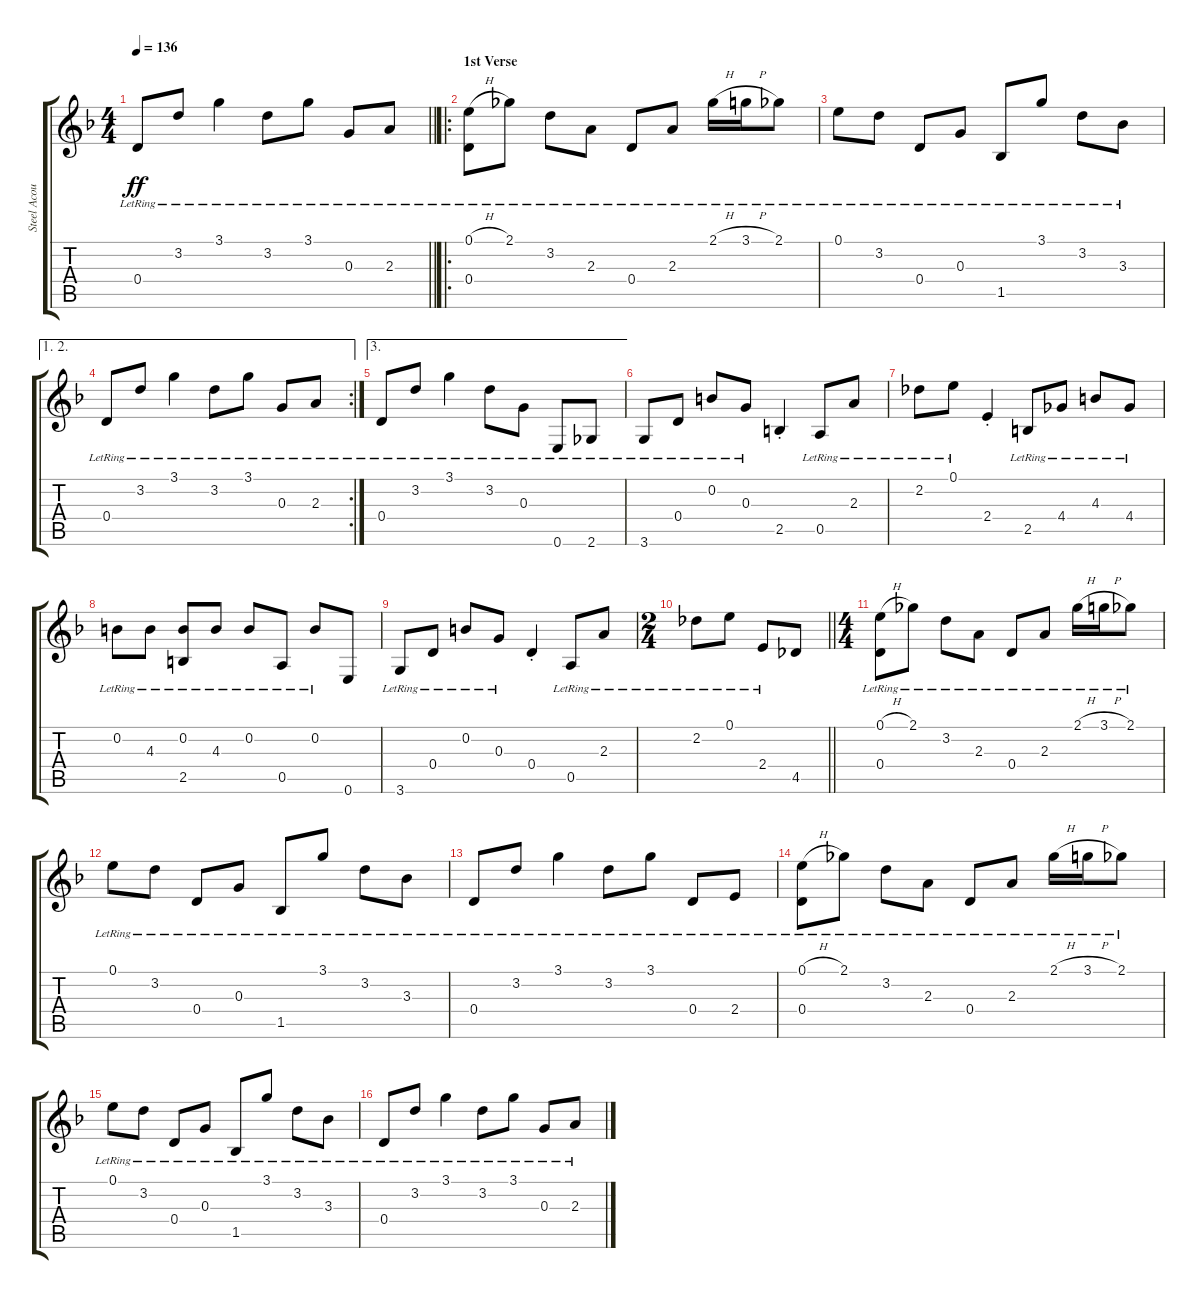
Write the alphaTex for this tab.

\track ("Steel Acoustic" "Steel Acou") {instrument acousticguitarsteel}
\staff {score tabs}
\tuning (E4 B3 G3 D3 A2 E2) {hide}
\ts (4 4)
\tempo 136
\clef g2
\barLineRight lightlight
\ks f
0.4{lr}.8{dy ff} 3.2{lr}.8 3.1{lr}.4 3.2{lr}.8 3.1{lr}.8 0.3{lr}.8 2.3{lr}.8 |
\ro
\section ("" "1st Verse")
(0.1{h lr} 0.4{lr}).8 2.1{lr}.8 3.2{lr}.8 2.3{lr}.8 0.4{lr}.8 2.3{lr}.8 2.1{h lr}.16 3.1{h lr}.16 2.1{lr}.8 |
0.1{lr}.8 3.2{lr}.8 0.4{lr}.8 0.3{lr}.8 1.5{lr}.8 3.1{lr}.8 3.2{lr}.8 3.3{lr}.8 |
\ae (1 2)
\rc 2
0.4{lr}.8 3.2{lr}.8 3.1{lr}.4 3.2{lr}.8 3.1{lr}.8 0.3{lr}.8 2.3{lr}.8 |
\ae 3
0.4{lr}.8 3.2{lr}.8 3.1{lr}.4 3.2{lr}.8 0.3{lr}.8 0.6{lr}.8 2.6{lr}.8 |
3.6{lr}.8 0.4{lr}.8 0.2{lr}.8 0.3{lr}.8 2.5{st}.4 0.5{lr}.8 2.3{lr}.8 |
2.2{lr}.8 0.1{lr}.8 2.4{st}.4 2.5{lr}.8 4.4{lr}.8 4.3{lr}.8 4.4{lr}.8 |
0.2{lr}.8 4.3{lr}.8 (0.2{lr} 2.5{lr}).8 4.3{lr}.8 0.2{lr}.8 0.5{lr}.8 0.2{lr}.8 0.6.8 |
3.6{lr}.8 0.4{lr}.8 0.2{lr}.8 0.3{lr}.8 0.4{st}.4 0.5{lr}.8 2.3{lr}.8 |
\ts (2 4)
\barLineRight lightlight
2.2{lr}.8 0.1{lr}.8 2.4{lr}.8 4.5.8 |
\ts (4 4)
(0.1{h lr} 0.4{lr}).8 2.1{lr}.8 3.2{lr}.8 2.3{lr}.8 0.4{lr}.8 2.3{lr}.8 2.1{h lr}.16 3.1{h lr}.16 2.1{lr}.8 |
0.1{lr}.8 3.2{lr}.8 0.4{lr}.8 0.3{lr}.8 1.5{lr}.8 3.1{lr}.8 3.2{lr}.8 3.3{lr}.8 |
0.4{lr}.8 3.2{lr}.8 3.1{lr}.4 3.2{lr}.8 3.1{lr}.8 0.4{lr}.8 2.4{lr}.8 |
(0.1{h lr} 0.4{lr}).8 2.1{lr}.8 3.2{lr}.8 2.3{lr}.8 0.4{lr}.8 2.3{lr}.8 2.1{h lr}.16 3.1{h lr}.16 2.1{lr}.8 |
0.1{lr}.8 3.2{lr}.8 0.4{lr}.8 0.3{lr}.8 1.5{lr}.8 3.1{lr}.8 3.2{lr}.8 3.3{lr}.8 |
0.4{lr}.8 3.2{lr}.8 3.1{lr}.4 3.2{lr}.8 3.1{lr}.8 0.3{lr}.8 2.3{lr}.8
